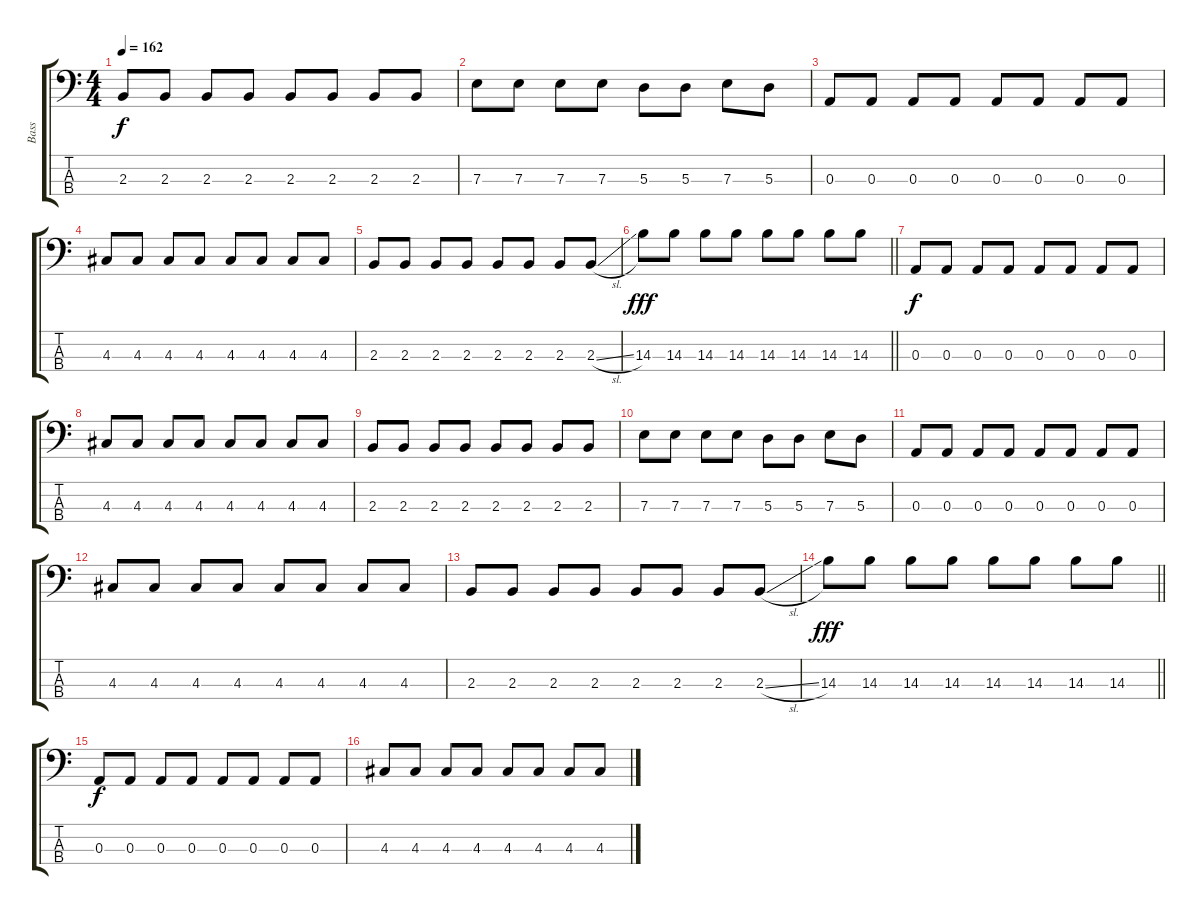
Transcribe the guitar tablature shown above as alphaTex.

\track ("Bass" "Bass") {instrument electricbasspick}
\staff {score tabs}
\tuning (G2 D2 A1 E1) {hide}
\ts (4 4)
\tempo 162
\clef f4
\ks c
2.3.8{dy f} 2.3.8 2.3.8 2.3.8 2.3.8 2.3.8 2.3.8 2.3.8 |
7.3.8 7.3.8 7.3.8 7.3.8 5.3.8 5.3.8 7.3.8 5.3.8 |
0.3.8 0.3.8 0.3.8 0.3.8 0.3.8 0.3.8 0.3.8 0.3.8 |
4.3.8 4.3.8 4.3.8 4.3.8 4.3.8 4.3.8 4.3.8 4.3.8 |
2.3.8 2.3.8 2.3.8 2.3.8 2.3.8 2.3.8 2.3.8 2.3{sl}.8 |
\barLineRight lightlight
14.3.8{dy fff} 14.3.8 14.3.8 14.3.8 14.3.8 14.3.8 14.3.8 14.3.8 |
0.3.8{dy f} 0.3.8 0.3.8 0.3.8 0.3.8 0.3.8 0.3.8 0.3.8 |
4.3.8 4.3.8 4.3.8 4.3.8 4.3.8 4.3.8 4.3.8 4.3.8 |
2.3.8 2.3.8 2.3.8 2.3.8 2.3.8 2.3.8 2.3.8 2.3.8 |
7.3.8 7.3.8 7.3.8 7.3.8 5.3.8 5.3.8 7.3.8 5.3.8 |
0.3.8 0.3.8 0.3.8 0.3.8 0.3.8 0.3.8 0.3.8 0.3.8 |
4.3.8 4.3.8 4.3.8 4.3.8 4.3.8 4.3.8 4.3.8 4.3.8 |
2.3.8 2.3.8 2.3.8 2.3.8 2.3.8 2.3.8 2.3.8 2.3{sl}.8 |
\barLineRight lightlight
14.3.8{dy fff} 14.3.8 14.3.8 14.3.8 14.3.8 14.3.8 14.3.8 14.3.8 |
0.3.8{dy f} 0.3.8 0.3.8 0.3.8 0.3.8 0.3.8 0.3.8 0.3.8 |
4.3.8 4.3.8 4.3.8 4.3.8 4.3.8 4.3.8 4.3.8 4.3.8
